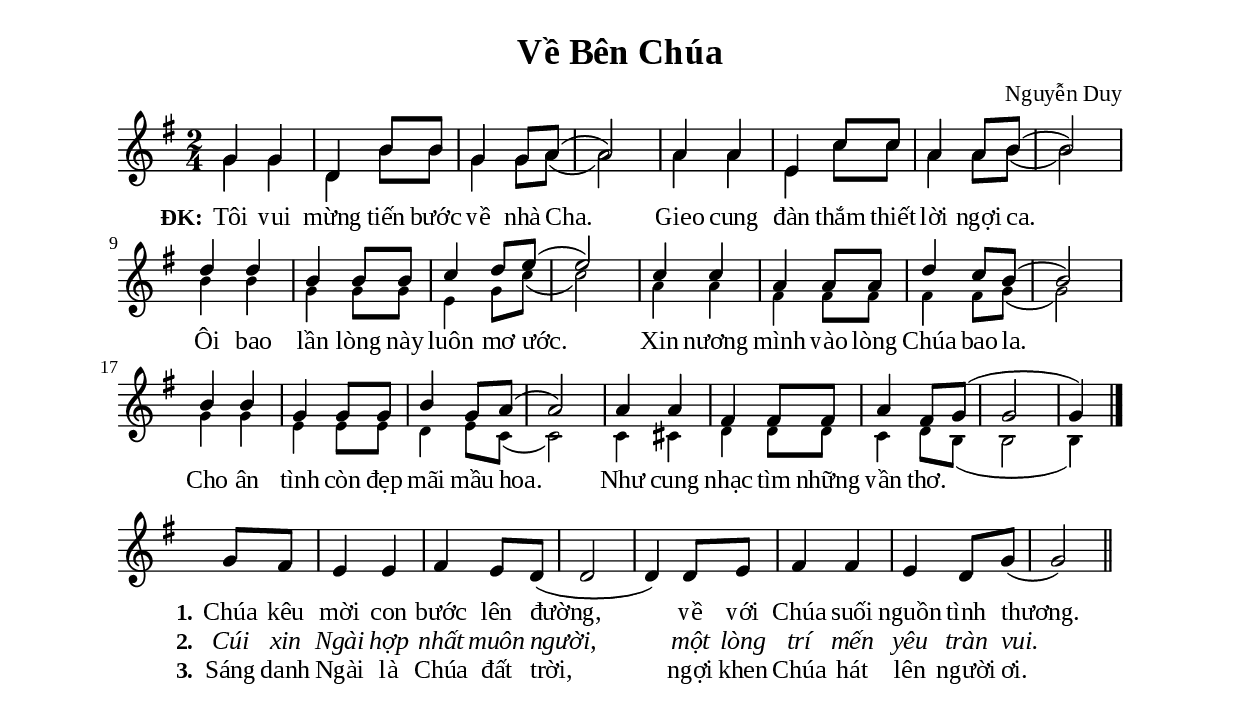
% Cài đặt chung
\version "2.20.0"
\include "english.ly"

\header {
  title = "Về Bên Chúa"
  composer = "Nguyễn Duy"
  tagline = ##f
}

global = {
  \key g \major
  \time 2/4
}

\paper {
  #(set-paper-size "a4")
  top-margin = 15\mm
  bottom-margin = 15\mm
  left-margin = 20\mm
  right-margin = 20\mm
  indent = #0
  #(define fonts
	 (make-pango-font-tree "Liberation Serif"
	 		       "Liberation Serif"
			       "Liberation Serif"
			       (/ 20 20)))
}

inNghieng = { \override LyricText.font-shape = #'italic }

% Nhạc điệp khúc
nhacDiepKhucSop = \relative c'' {
  g4 g |
  d b'8 b |
  g4 g8 a ( |
  a2) |
  a4 a |
  e c'8 c |
  a4 a8 b ( |
  b2) |
  d4 d |
  b4 b8 b |
  c4 d8 e ( |
  e2) |
  c4 c |
  a a8 a |
  d4 c8 b ( |
  b2) |
  b4 b |
  g g8 g |
  b4 g8 a ( |
  a2) |
  a4 a |
  fs fs8 fs |
  a4 fs8 g ( |
  g2 |
  g4) \bar "|."
}

nhacDiepKhucBass = \relative c'' {
  \override NoteHead.font-size = #-2
  g4 g |
  d b'8 b |
  g4 g8 a ( |
  a2) |
  a4 a |
  e c'8 c |
  a4 a8 b ( |
  b2) |
  b4 b |
  g g8 g |
  e4 g8 c ( |
  c2) |
  a4 a |
  fs fs8 fs |
  fs4 fs8 g ( |
  g2) |
  g4 g |
  e e8 e |
  d4 e8 c ( |
  c2) |
  c4 cs |
  d d8 d |
  c4 d8 b (b2 |
  b4)
}

% Nhạc phiên khúc
nhacPhienKhuc = \relative c'' {
  \set Score.currentBarNumber = #26
  \partial 4 g8 fs |
  e4 e |
  fs e8 d ( |
  d2 |
  d4) d8 e |
  fs4 fs |
  e4 d8 g ( |
  g2) \bar "||"
}

% Lời điệp khúc
loiDiepKhuc = \lyricmode {
  \set stanza = #"ĐK:"
  Tôi vui mừng tiến bước về nhà Cha.
  Gieo cung đàn thắm thiết lời ngợi ca.
  Ôi bao lần lòng này luôn mơ ước.
  Xin nương mình vào lòng Chúa bao la.
  Cho ân tình còn đẹp mãi mầu hoa.
  Như cung nhạc tìm những vần thơ.
}

% Lời phiên khúc
loiPhienKhucMot = \lyricmode {
  \set stanza = #"1."
  Chúa kêu mời con bước lên đường,
  về với Chúa suối nguồn tình thương.
}

loiPhienKhucHai = \lyricmode {
  \set stanza = #"2."
  Cúi xin Ngài hợp nhất muôn người,
  một lòng trí mến yêu tràn vui.
}

loiPhienKhucBa = \lyricmode {
  \set stanza = #"3."
  Sáng danh Ngài là Chúa đất trời,
  ngợi khen Chúa hát lên người ơi.
}

% Dàn trang
\score {
  \new ChoirStaff <<
    \new Staff = chorus <<
      \new Voice = "sopranos" {
        \voiceOne \global \stemUp \nhacDiepKhucSop
      }
      \new Voice = "basses" {
        \voiceTwo \global \stemDown \nhacDiepKhucBass
      }
    >>
    \new Lyrics = basses
    \context Lyrics = basses \lyricsto sopranos \loiDiepKhuc
  >>
}

\score {
  \new ChoirStaff <<
    \new Staff = verses <<
      \override Staff.TimeSignature.transparent = ##t
      \new Voice = "verse" {
        \global \stemNeutral \nhacPhienKhuc
      }
    >>
    \new Lyrics \lyricsto verse \loiPhienKhucMot
    \new Lyrics \with \inNghieng \lyricsto verse \loiPhienKhucHai
    \new Lyrics \lyricsto verse \loiPhienKhucBa
  >>
}
